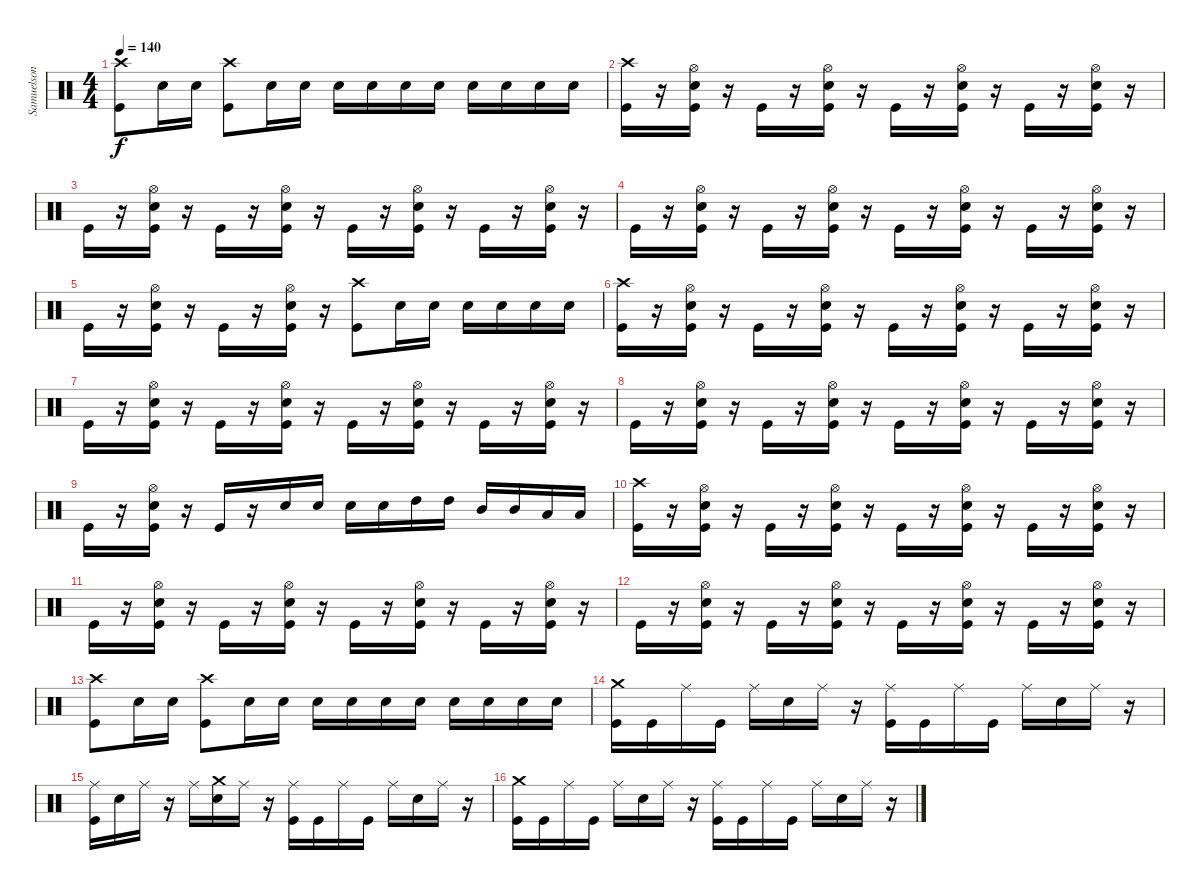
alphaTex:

\track ("Samuelson" "Samuelson") {instrument percussion}
\staff {score}
\articulation defaults
\ts (4 4)
\tempo 140
\clef neutral
\ks c
("Crash high (hit)" "Kick (hit)").8{dy f} "Snare (hit) 2".16 "Snare (hit) 2".16 ("Crash high (hit)" "Kick (hit)").8 "Snare (hit) 2".16 "Snare (hit) 2".16 "Snare (hit) 2".16 "Snare (hit) 2".16 "Snare (hit) 2".16 "Snare (hit) 2".16 "Snare (hit) 2".16 "Snare (hit) 2".16 "Snare (hit) 2".16 "Snare (hit) 2".16 |
("Crash high (hit)" "Kick (hit)").16 r.16 ("Hi-Hat (open)" "Snare (hit) 2" "Kick (hit)").16 r.16 "Kick (hit)".16 r.16 ("Hi-Hat (open)" "Snare (hit) 2" "Kick (hit)").16 r.16 "Kick (hit)".16 r.16 ("Hi-Hat (open)" "Snare (hit) 2" "Kick (hit)").16 r.16 "Kick (hit)".16 r.16 ("Hi-Hat (open)" "Snare (hit) 2" "Kick (hit)").16 r.16 |
"Kick (hit)".16 r.16 ("Hi-Hat (open)" "Snare (hit) 2" "Kick (hit)").16 r.16 "Kick (hit)".16 r.16 ("Hi-Hat (open)" "Snare (hit) 2" "Kick (hit)").16 r.16 "Kick (hit)".16 r.16 ("Hi-Hat (open)" "Snare (hit) 2" "Kick (hit)").16 r.16 "Kick (hit)".16 r.16 ("Hi-Hat (open)" "Snare (hit) 2" "Kick (hit)").16 r.16 |
"Kick (hit)".16 r.16 ("Hi-Hat (open)" "Snare (hit) 2" "Kick (hit)").16 r.16 "Kick (hit)".16 r.16 ("Hi-Hat (open)" "Snare (hit) 2" "Kick (hit)").16 r.16 "Kick (hit)".16 r.16 ("Hi-Hat (open)" "Snare (hit) 2" "Kick (hit)").16 r.16 "Kick (hit)".16 r.16 ("Hi-Hat (open)" "Snare (hit) 2" "Kick (hit)").16 r.16 |
"Kick (hit)".16 r.16 ("Hi-Hat (open)" "Snare (hit) 2" "Kick (hit)").16 r.16 "Kick (hit)".16 r.16 ("Hi-Hat (open)" "Snare (hit) 2" "Kick (hit)").16 r.16 ("Crash high (hit)" "Kick (hit)").8 "Snare (hit) 2".16 "Snare (hit) 2".16 "Snare (hit) 2".16 "Snare (hit) 2".16 "Snare (hit) 2".16 "Snare (hit) 2".16 |
("Crash high (hit)" "Kick (hit)").16 r.16 ("Hi-Hat (open)" "Snare (hit) 2" "Kick (hit)").16 r.16 "Kick (hit)".16 r.16 ("Hi-Hat (open)" "Snare (hit) 2" "Kick (hit)").16 r.16 "Kick (hit)".16 r.16 ("Hi-Hat (open)" "Snare (hit) 2" "Kick (hit)").16 r.16 "Kick (hit)".16 r.16 ("Hi-Hat (open)" "Snare (hit) 2" "Kick (hit)").16 r.16 |
"Kick (hit)".16 r.16 ("Hi-Hat (open)" "Snare (hit) 2" "Kick (hit)").16 r.16 "Kick (hit)".16 r.16 ("Hi-Hat (open)" "Snare (hit) 2" "Kick (hit)").16 r.16 "Kick (hit)".16 r.16 ("Hi-Hat (open)" "Snare (hit) 2" "Kick (hit)").16 r.16 "Kick (hit)".16 r.16 ("Hi-Hat (open)" "Snare (hit) 2" "Kick (hit)").16 r.16 |
"Kick (hit)".16 r.16 ("Hi-Hat (open)" "Snare (hit) 2" "Kick (hit)").16 r.16 "Kick (hit)".16 r.16 ("Hi-Hat (open)" "Snare (hit) 2" "Kick (hit)").16 r.16 "Kick (hit)".16 r.16 ("Hi-Hat (open)" "Snare (hit) 2" "Kick (hit)").16 r.16 "Kick (hit)".16 r.16 ("Hi-Hat (open)" "Snare (hit) 2" "Kick (hit)").16 r.16 |
"Kick (hit)".16 r.16 ("Hi-Hat (open)" "Snare (hit) 2" "Kick (hit)").16 r.16 "Kick (hit)".16 r.16 "Snare (hit) 2".16 "Snare (hit) 2".16 "Snare (hit) 2".16 "Snare (hit) 2".16 "High Tom (hit)".16 "High Tom (hit)".16 "Mid Tom (hit)".16 "Mid Tom (hit)".16 "Low Tom (hit)".16 "Low Tom (hit)".16 |
("Crash high (hit)" "Kick (hit)").16 r.16 ("Hi-Hat (open)" "Snare (hit) 2" "Kick (hit)").16 r.16 "Kick (hit)".16 r.16 ("Hi-Hat (open)" "Snare (hit) 2" "Kick (hit)").16 r.16 "Kick (hit)".16 r.16 ("Hi-Hat (open)" "Snare (hit) 2" "Kick (hit)").16 r.16 "Kick (hit)".16 r.16 ("Hi-Hat (open)" "Snare (hit) 2" "Kick (hit)").16 r.16 |
"Kick (hit)".16 r.16 ("Hi-Hat (open)" "Snare (hit) 2" "Kick (hit)").16 r.16 "Kick (hit)".16 r.16 ("Hi-Hat (open)" "Snare (hit) 2" "Kick (hit)").16 r.16 "Kick (hit)".16 r.16 ("Hi-Hat (open)" "Snare (hit) 2" "Kick (hit)").16 r.16 "Kick (hit)".16 r.16 ("Hi-Hat (open)" "Snare (hit) 2" "Kick (hit)").16 r.16 |
"Kick (hit)".16 r.16 ("Hi-Hat (open)" "Snare (hit) 2" "Kick (hit)").16 r.16 "Kick (hit)".16 r.16 ("Hi-Hat (open)" "Snare (hit) 2" "Kick (hit)").16 r.16 "Kick (hit)".16 r.16 ("Hi-Hat (open)" "Snare (hit) 2" "Kick (hit)").16 r.16 "Kick (hit)".16 r.16 ("Hi-Hat (open)" "Snare (hit) 2" "Kick (hit)").16 r.16 |
("Crash high (hit)" "Kick (hit)").8 "Snare (hit) 2".16 "Snare (hit) 2".16 ("Crash high (hit)" "Kick (hit)").8 "Snare (hit) 2".16 "Snare (hit) 2".16 "Snare (hit) 2".16 "Snare (hit) 2".16 "Snare (hit) 2".16 "Snare (hit) 2".16 "Snare (hit) 2".16 "Snare (hit) 2".16 "Snare (hit) 2".16 "Snare (hit) 2".16 |
("Crash medium (hit)" "Kick (hit)").16 "Kick (hit)".16 "Ride (middle)".16 "Kick (hit)".16 "Ride (middle)".16 "Snare (hit) 2".16 "Ride (middle)".16 r.16 ("Ride (middle)" "Kick (hit)").16 "Kick (hit)".16 "Ride (middle)".16 "Kick (hit)".16 "Ride (middle)".16 "Snare (hit) 2".16 "Ride (middle)".16 r.16 |
("Ride (middle)" "Kick (hit)").16 "Snare (hit) 2".16 "Ride (middle)".16 r.16 "Ride (middle)".16 ("Crash medium (hit)" "Snare (hit) 2").16 "Ride (middle)".16 r.16 ("Ride (middle)" "Kick (hit)").16 "Kick (hit)".16 "Ride (middle)".16 "Kick (hit)".16 "Ride (middle)".16 "Snare (hit) 2".16 "Ride (middle)".16 r.16 |
("Crash medium (hit)" "Kick (hit)").16 "Kick (hit)".16 "Ride (middle)".16 "Kick (hit)".16 "Ride (middle)".16 "Snare (hit) 2".16 "Ride (middle)".16 r.16 ("Ride (middle)" "Kick (hit)").16 "Kick (hit)".16 "Ride (middle)".16 "Kick (hit)".16 "Ride (middle)".16 "Snare (hit) 2".16 "Ride (middle)".16 r.16
